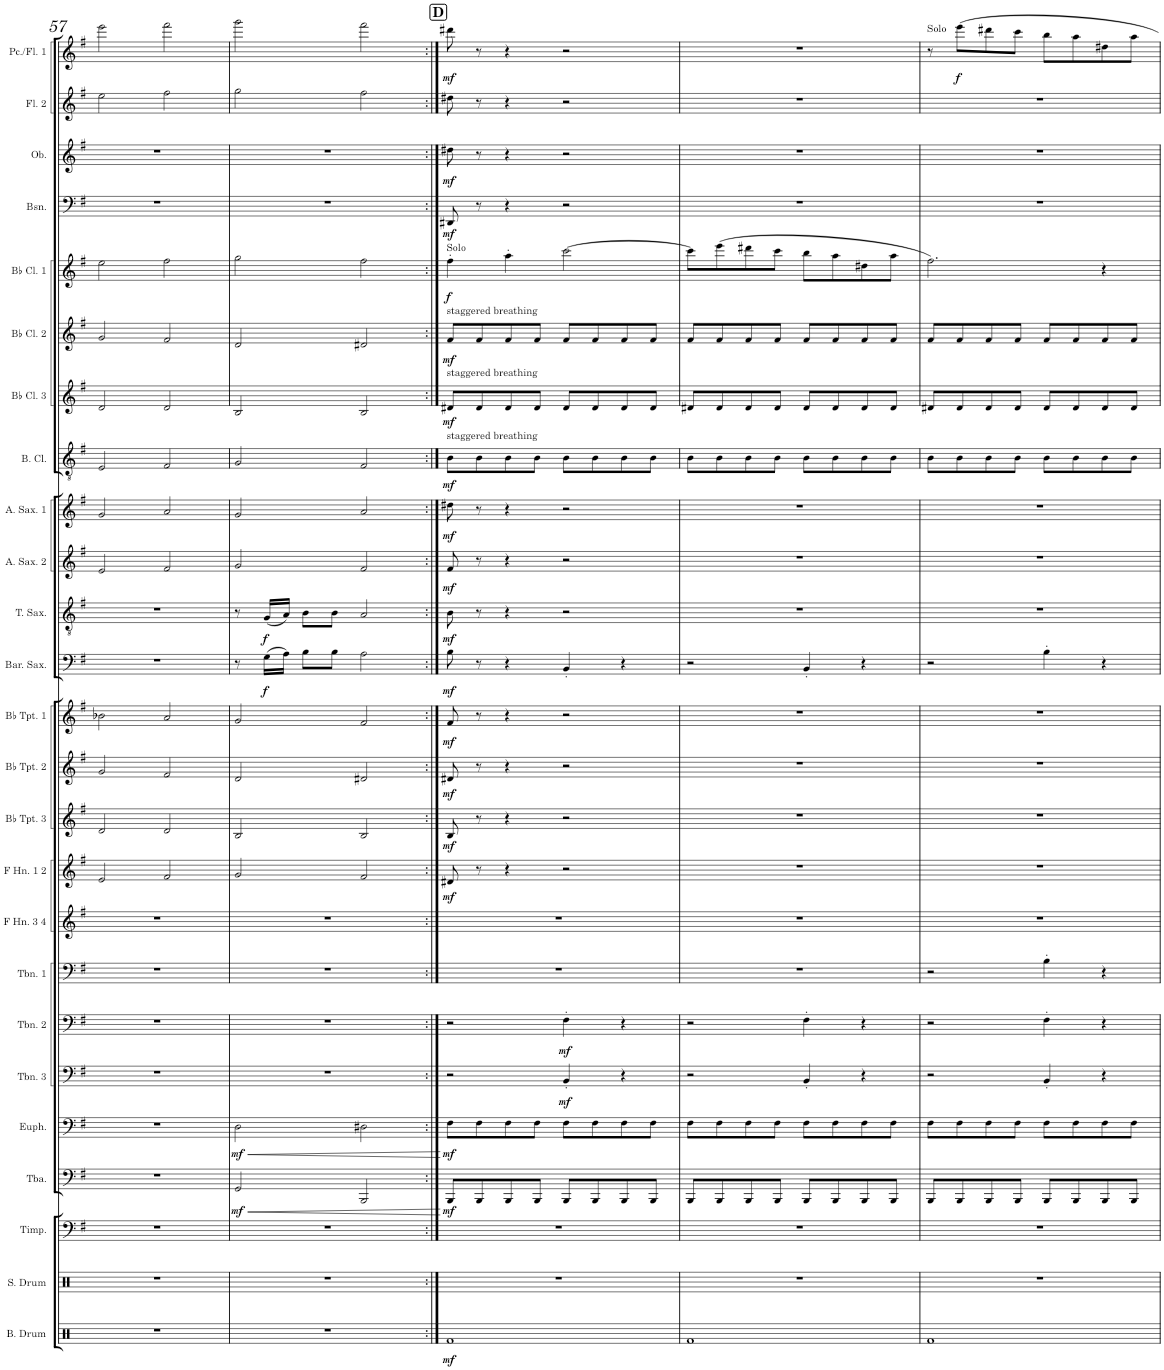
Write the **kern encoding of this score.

**kern	**dynam	**kern	**kern	**kern	**dynam	**kern	**dynam	**kern	**dynam	**kern	**dynam	**kern	**kern	**kern	**dynam	**kern	**dynam	**kern	**dynam	**kern	**dynam	**kern	**dynam	**kern	**dynam	**kern	**dynam	**kern	**dynam	**kern	**dynam	**kern	**dynam	**kern	**dynam	**kern	**dynam	**kern	**dynam	**kern	**dynam	**kern	**kern	**dynam
*part25	*part25	*part24	*part23	*part22	*part22	*part21	*part21	*part20	*part20	*part19	*part19	*part18	*part17	*part16	*part16	*part15	*part15	*part14	*part14	*part13	*part13	*part12	*part12	*part11	*part11	*part10	*part10	*part9	*part9	*part8	*part8	*part7	*part7	*part6	*part6	*part5	*part5	*part4	*part4	*part3	*part3	*part2	*part1	*part1
*staff25	*staff25	*staff24	*staff23	*staff22	*staff22	*staff21	*staff21	*staff20	*staff20	*staff19	*staff19	*staff18	*staff17	*staff16	*staff16	*staff15	*staff15	*staff14	*staff14	*staff13	*staff13	*staff12	*staff12	*staff11	*staff11	*staff10	*staff10	*staff9	*staff9	*staff8	*staff8	*staff7	*staff7	*staff6	*staff6	*staff5	*staff5	*staff4	*staff4	*staff3	*staff3	*staff2	*staff1	*staff1
*I"Concert Bass Drum	*	*I"Concert Snare Drum	*I"Timpani	*I"Tuba	*	*I"Euphonium	*	*I"Trombone 3	*	*I"Trombone 2	*	*I"Trombone 1	*I"F Horn 3 &amp; 4	*I"F Horn 1 &amp; 2	*	*I"Bb Trumpet 3	*	*I"Bb Trumpet 2	*	*I"Bb Trumpet 1	*	*I"Baritone Saxophone	*	*I"Tenor Saxophone	*	*I"Alto Saxophone 2	*	*I"Alto Saxophone 1	*	*I"Bass Clarinet	*	*I"Bb Clarinet 3	*	*I"Bb Clarinet 2	*	*I"Bb Clarinet 1	*	*I"Bassoon	*	*I"Oboe	*	*I"Flute 2	*I"Piccolo/Flute 1	*
*I'B. Drum	*	*I'S. Drum	*I'Timp.	*I'Tba.	*	*I'Euph.	*	*I'Tbn. 3	*	*I'Tbn. 2	*	*I'Tbn. 1	*I'F Hn. 3 4	*I'F Hn. 1 2	*	*I'Bb Tpt. 3	*	*I'Bb Tpt. 2	*	*I'Bb Tpt. 1	*	*I'Bar. Sax.	*	*I'T. Sax.	*	*I'A. Sax. 2	*	*I'A. Sax. 1	*	*I'B. Cl.	*	*I'Bb Cl. 3	*	*I'Bb Cl. 2	*	*I'Bb Cl. 1	*	*I'Bsn.	*	*I'Ob.	*	*I'Fl. 2	*I'Pc./Fl. 1	*
!!LO:PB:g=z
*clefX	*	*clefX	*clefF4	*clefF4	*	*clefF4	*	*clefF4	*	*clefF4	*	*clefF4	*clefG2	*clefG2	*	*clefG2	*	*clefG2	*	*clefG2	*	*clefF4	*	*clefGv2	*	*clefG2	*	*clefG2	*	*clefGv2	*	*clefG2	*	*clefG2	*	*clefG2	*	*clefF4	*	*clefG2	*	*clefG2	*clefG2	*
*	*	*	*	*	*	*	*	*	*	*	*	*	*ITrd4c7	*ITrd4c7	*	*ITrd1c2	*	*ITrd1c2	*	*ITrd1c2	*	*ITrd12c21	*	*ITrd8c14	*	*ITrd5c9	*	*ITrd5c9	*	*ITrd8c14	*	*ITrd1c2	*	*ITrd1c2	*	*ITrd1c2	*	*	*	*	*	*	*	*
*k[]	*	*k[]	*k[f#]	*k[f#]	*	*k[f#]	*	*k[f#]	*	*k[f#]	*	*k[f#]	*k[f#]	*k[f#]	*	*k[f#]	*	*k[f#]	*	*k[f#]	*	*k[f#]	*	*k[f#]	*	*k[f#]	*	*k[f#]	*	*k[f#]	*	*k[f#]	*	*k[f#]	*	*k[f#]	*	*k[f#]	*	*k[f#]	*	*k[f#]	*k[f#]	*
*M4/4	*	*M4/4	*M4/4	*M4/4	*	*M4/4	*	*M4/4	*	*M4/4	*	*M4/4	*M4/4	*M4/4	*	*M4/4	*	*M4/4	*	*M4/4	*	*M4/4	*	*M4/4	*	*M4/4	*	*M4/4	*	*M4/4	*	*M4/4	*	*M4/4	*	*M4/4	*	*M4/4	*	*M4/4	*	*M4/4	*M4/4	*
=57	=57	=57	=57	=57	=57	=57	=57	=57	=57	=57	=57	=57	=57	=57	=57	=57	=57	=57	=57	=57	=57	=57	=57	=57	=57	=57	=57	=57	=57	=57	=57	=57	=57	=57	=57	=57	=57	=57	=57	=57	=57	=57	=57	=57
1r	.	1r	1r	1r	.	1r	.	1r	.	1r	.	1r	1r	2e/	.	2d/	.	2g/	.	2b-X\	.	1r	.	1r	.	2e/	.	2g/	.	2E/	.	2d/	.	2g/	.	2ee\	.	1r	.	1r	.	2ee\	2eee\	.
.	.	.	.	.	.	.	.	.	.	.	.	.	.	2f#/	.	2d/	.	2f#/	.	2a/	.	.	.	.	.	2f#/	.	2a/	.	2F#/	.	2d/	.	2f#/	.	2ff#\	.	.	.	.	.	2ff#\	2fff#\	.
=58	=58	=58	=58	=58	=58	=58	=58	=58	=58	=58	=58	=58	=58	=58	=58	=58	=58	=58	=58	=58	=58	=58	=58	=58	=58	=58	=58	=58	=58	=58	=58	=58	=58	=58	=58	=58	=58	=58	=58	=58	=58	=58	=58	=58
!	!	!	!	!	!LO:HP:b	!	!LO:HP:b	!	!	!	!	!	!	!	!	!	!	!	!	!	!	!	!	!	!	!	!	!	!	!	!	!	!	!	!	!	!	!	!	!	!	!	!	!
!	!	!	!	!	!LO:DY:n=1:b	!	!LO:DY:n=1:b	!	!	!	!	!	!	!	!	!	!	!	!	!	!	!	!	!	!	!	!	!	!	!	!	!	!	!	!	!	!	!	!	!	!	!	!	!
1r	.	1r	1r	2GG/	< mf	2D\	< mf	1r	.	1r	.	1r	1r	2g/	.	2B/	.	2d/	.	2g/	.	8r	.	8r	.	2g/	.	2g/	.	2G/	.	2B/	.	2d/	.	2gg\	.	1r	.	1r	.	2gg\	2ggg\	.
!	!	!	!	!	!	!	!	!	!	!	!	!	!	!	!	!	!	!	!	!	!	!	!LO:DY:b	!	!LO:DY:b	!	!	!	!	!	!	!	!	!	!	!	!	!	!	!	!	!	!	!
.	.	.	.	.	.	.	.	.	.	.	.	.	.	.	.	.	.	.	.	.	.	(16G\LL	f	(16G/LL	f	.	.	.	.	.	.	.	.	.	.	.	.	.	.	.	.	.	.	.
.	.	.	.	.	.	.	.	.	.	.	.	.	.	.	.	.	.	.	.	.	.	16A\JJ)	.	16A/JJ)	.	.	.	.	.	.	.	.	.	.	.	.	.	.	.	.	.	.	.	.
.	.	.	.	.	.	.	.	.	.	.	.	.	.	.	.	.	.	.	.	.	.	8B\L	.	8B\L	.	.	.	.	.	.	.	.	.	.	.	.	.	.	.	.	.	.	.	.
.	.	.	.	.	.	.	.	.	.	.	.	.	.	.	.	.	.	.	.	.	.	8B\J	.	8B\J	.	.	.	.	.	.	.	.	.	.	.	.	.	.	.	.	.	.	.	.
.	.	.	.	2BBB/	.	2D#X\	.	.	.	.	.	.	.	2f#/	.	2B/	.	2d#X/	.	2f#/	.	2A\	.	2A/	.	2f#/	.	2a/	.	2F#/	.	2B/	.	2d#X/	.	2ff#\	.	.	.	.	.	2ff#\	2fff#\	.
.	.	.	.	.	[	.	[	.	.	.	.	.	.	.	.	.	.	.	.	.	.	.	.	.	.	.	.	.	.	.	.	.	.	.	.	.	.	.	.	.	.	.	.	.
!!LO:REH:place=s1:a:B:cj:fs=14:t=D
=59:|!	=59:|!	=59:|!	=59:|!	=59:|!	=59:|!	=59:|!	=59:|!	=59:|!	=59:|!	=59:|!	=59:|!	=59:|!	=59:|!	=59:|!	=59:|!	=59:|!	=59:|!	=59:|!	=59:|!	=59:|!	=59:|!	=59:|!	=59:|!	=59:|!	=59:|!	=59:|!	=59:|!	=59:|!	=59:|!	=59:|!	=59:|!	=59:|!	=59:|!	=59:|!	=59:|!	=59:|!	=59:|!	=59:|!	=59:|!	=59:|!	=59:|!	=59:|!	=59:|!	=59:|!
!	!	!	!	!	!	!	!	!	!	!	!	!	!	!	!	!	!	!	!	!	!	!	!	!	!	!	!	!	!	!	!	!	!	!	!	!LO:TX:a:t=Solo	!	!	!	!	!	!	!	!
!	!	!	!	!	!	!	!	!	!	!	!	!	!	!	!	!	!	!	!	!	!	!	!	!	!	!	!	!	!	!	!	!	!	!LO:TX:a:t=staggered breathing	!	!	!	!	!	!	!	!	!	!
!	!	!	!	!	!	!	!	!	!	!	!	!	!	!	!	!	!	!	!	!	!	!	!	!	!	!	!	!	!	!	!	!LO:TX:a:t=staggered breathing	!	!	!	!	!	!	!	!	!	!	!	!
!	!	!	!	!	!	!	!	!	!	!	!	!	!	!	!	!	!	!	!	!	!	!	!	!	!	!	!	!	!	!LO:TX:a:t=staggered breathing	!	!	!	!	!	!	!	!	!	!	!	!	!	!
!	!LO:DY:b	!	!	!	!LO:DY:b	!	!LO:DY:b	!	!	!	!	!	!	!	!LO:DY:b	!	!LO:DY:b	!	!LO:DY:b	!	!LO:DY:b	!	!LO:DY:b	!	!LO:DY:b	!	!LO:DY:b	!	!LO:DY:b	!	!LO:DY:b	!	!LO:DY:b	!	!LO:DY:b	!	!LO:DY:b	!	!LO:DY:b	!	!LO:DY:b	!	!	!LO:DY:b
1Rf	mf	1r	1r	8BBB/L	mf	8F#\L	mf	2r	.	2r	.	1r	1r	8d#X/	mf	8B/	mf	8d#X/	mf	8f#/	mf	8B\	mf	8B\	mf	8f#/	mf	8dd#X\	mf	8B\L	mf	8d#X/L	mf	8f#/L	mf	4ff#'\	f	8DD#X/	mf	8dd#X\	mf	8dd#X\	8ddd#X\	mf
.	.	.	.	8BBB/	.	8F#\	.	.	.	.	.	.	.	8r	.	8r	.	8r	.	8r	.	8r	.	8r	.	8r	.	8r	.	8B\	.	8d#/	.	8f#/	.	.	.	8r	.	8r	.	8r	8r	.
.	.	.	.	8BBB/	.	8F#\	.	.	.	.	.	.	.	4r	.	4r	.	4r	.	4r	.	4r	.	4r	.	4r	.	4r	.	8B\	.	8d#/	.	8f#/	.	4aa'\	.	4r	.	4r	.	4r	4r	.
.	.	.	.	8BBB/J	.	8F#\J	.	.	.	.	.	.	.	.	.	.	.	.	.	.	.	.	.	.	.	.	.	.	.	8B\J	.	8d#/J	.	8f#/J	.	.	.	.	.	.	.	.	.	.
!	!	!	!	!	!	!	!	!	!LO:DY:b	!	!LO:DY:b	!	!	!	!	!	!	!	!	!	!	!	!	!	!	!	!	!	!	!	!	!	!	!	!	!	!	!	!	!	!	!	!	!
.	.	.	.	8BBB/L	.	8F#\L	.	4BB'/	mf	4F#'\	mf	.	.	2r	.	2r	.	2r	.	2r	.	4BB'/	.	2r	.	2r	.	2r	.	8B\L	.	8d#/L	.	8f#/L	.	[2ccc\	.	2r	.	2r	.	2r	2r	.
.	.	.	.	8BBB/	.	8F#\	.	.	.	.	.	.	.	.	.	.	.	.	.	.	.	.	.	.	.	.	.	.	.	8B\	.	8d#/	.	8f#/	.	.	.	.	.	.	.	.	.	.
.	.	.	.	8BBB/	.	8F#\	.	4r	.	4r	.	.	.	.	.	.	.	.	.	.	.	4r	.	.	.	.	.	.	.	8B\	.	8d#/	.	8f#/	.	.	.	.	.	.	.	.	.	.
.	.	.	.	8BBB/J	.	8F#\J	.	.	.	.	.	.	.	.	.	.	.	.	.	.	.	.	.	.	.	.	.	.	.	8B\J	.	8d#/J	.	8f#/J	.	.	.	.	.	.	.	.	.	.
=60	=60	=60	=60	=60	=60	=60	=60	=60	=60	=60	=60	=60	=60	=60	=60	=60	=60	=60	=60	=60	=60	=60	=60	=60	=60	=60	=60	=60	=60	=60	=60	=60	=60	=60	=60	=60	=60	=60	=60	=60	=60	=60	=60	=60
1Rf	.	1r	1r	8BBB/L	.	8F#\L	.	2r	.	2r	.	1r	1r	1r	.	1r	.	1r	.	1r	.	2r	.	1r	.	1r	.	1r	.	8B\L	.	8d#X/L	.	8f#/L	.	8ccc\L]	.	1r	.	1r	.	1r	1r	.
.	.	.	.	8BBB/	.	8F#\	.	.	.	.	.	.	.	.	.	.	.	.	.	.	.	.	.	.	.	.	.	.	.	8B\	.	8d#/	.	8f#/	.	(8eee\	.	.	.	.	.	.	.	.
.	.	.	.	8BBB/	.	8F#\	.	.	.	.	.	.	.	.	.	.	.	.	.	.	.	.	.	.	.	.	.	.	.	8B\	.	8d#/	.	8f#/	.	8ddd#X\	.	.	.	.	.	.	.	.
.	.	.	.	8BBB/J	.	8F#\J	.	.	.	.	.	.	.	.	.	.	.	.	.	.	.	.	.	.	.	.	.	.	.	8B\J	.	8d#/J	.	8f#/J	.	8ccc\J	.	.	.	.	.	.	.	.
.	.	.	.	8BBB/L	.	8F#\L	.	4BB'/	.	4F#'\	.	.	.	.	.	.	.	.	.	.	.	4BB'/	.	.	.	.	.	.	.	8B\L	.	8d#/L	.	8f#/L	.	8bb\L	.	.	.	.	.	.	.	.
.	.	.	.	8BBB/	.	8F#\	.	.	.	.	.	.	.	.	.	.	.	.	.	.	.	.	.	.	.	.	.	.	.	8B\	.	8d#/	.	8f#/	.	8aa\	.	.	.	.	.	.	.	.
.	.	.	.	8BBB/	.	8F#\	.	4r	.	4r	.	.	.	.	.	.	.	.	.	.	.	4r	.	.	.	.	.	.	.	8B\	.	8d#/	.	8f#/	.	8dd#X\	.	.	.	.	.	.	.	.
.	.	.	.	8BBB/J	.	8F#\J	.	.	.	.	.	.	.	.	.	.	.	.	.	.	.	.	.	.	.	.	.	.	.	8B\J	.	8d#/J	.	8f#/J	.	8aa\J	.	.	.	.	.	.	.	.
=61	=61	=61	=61	=61	=61	=61	=61	=61	=61	=61	=61	=61	=61	=61	=61	=61	=61	=61	=61	=61	=61	=61	=61	=61	=61	=61	=61	=61	=61	=61	=61	=61	=61	=61	=61	=61	=61	=61	=61	=61	=61	=61	=61	=61
!	!	!	!	!	!	!	!	!	!	!	!	!	!	!	!	!	!	!	!	!	!	!	!	!	!	!	!	!	!	!	!	!	!	!	!	!	!	!	!	!	!	!	!LO:TX:a:t=Solo	!
1Rf	.	1r	1r	8BBB/L	.	8F#\L	.	2r	.	2r	.	2r	1r	1r	.	1r	.	1r	.	1r	.	2r	.	1r	.	1r	.	1r	.	8B\L	.	8d#X/L	.	8f#/L	.	2.ff#\)	.	1r	.	1r	.	1r	8r	.
!	!	!	!	!	!	!	!	!	!	!	!	!	!	!	!	!	!	!	!	!	!	!	!	!	!	!	!	!	!	!	!	!	!	!	!	!	!	!	!	!	!	!	!	!LO:DY:b
.	.	.	.	8BBB/	.	8F#\	.	.	.	.	.	.	.	.	.	.	.	.	.	.	.	.	.	.	.	.	.	.	.	8B\	.	8d#/	.	8f#/	.	.	.	.	.	.	.	.	8eee\L	f
.	.	.	.	8BBB/	.	8F#\	.	.	.	.	.	.	.	.	.	.	.	.	.	.	.	.	.	.	.	.	.	.	.	8B\	.	8d#/	.	8f#/	.	.	.	.	.	.	.	.	8ddd#X\	.
.	.	.	.	8BBB/J	.	8F#\J	.	.	.	.	.	.	.	.	.	.	.	.	.	.	.	.	.	.	.	.	.	.	.	8B\J	.	8d#/J	.	8f#/J	.	.	.	.	.	.	.	.	8ccc\J	.
.	.	.	.	8BBB/L	.	8F#\L	.	4BB'/	.	4F#'\	.	4B'\	.	.	.	.	.	.	.	.	.	4B'\	.	.	.	.	.	.	.	8B\L	.	8d#/L	.	8f#/L	.	.	.	.	.	.	.	.	8bb\L	.
.	.	.	.	8BBB/	.	8F#\	.	.	.	.	.	.	.	.	.	.	.	.	.	.	.	.	.	.	.	.	.	.	.	8B\	.	8d#/	.	8f#/	.	.	.	.	.	.	.	.	8aa\	.
.	.	.	.	8BBB/	.	8F#\	.	4r	.	4r	.	4r	.	.	.	.	.	.	.	.	.	4r	.	.	.	.	.	.	.	8B\	.	8d#/	.	8f#/	.	4r	.	.	.	.	.	.	8dd#X\	.
.	.	.	.	8BBB/J	.	8F#\J	.	.	.	.	.	.	.	.	.	.	.	.	.	.	.	.	.	.	.	.	.	.	.	8B\J	.	8d#/J	.	8f#/J	.	.	.	.	.	.	.	.	8aa\J	.
=	=	=	=	=	=	=	=	=	=	=	=	=	=	=	=	=	=	=	=	=	=	=	=	=	=	=	=	=	=	=	=	=	=	=	=	=	=	=	=	=	=	=	=	=
*-	*-	*-	*-	*-	*-	*-	*-	*-	*-	*-	*-	*-	*-	*-	*-	*-	*-	*-	*-	*-	*-	*-	*-	*-	*-	*-	*-	*-	*-	*-	*-	*-	*-	*-	*-	*-	*-	*-	*-	*-	*-	*-	*-	*-
